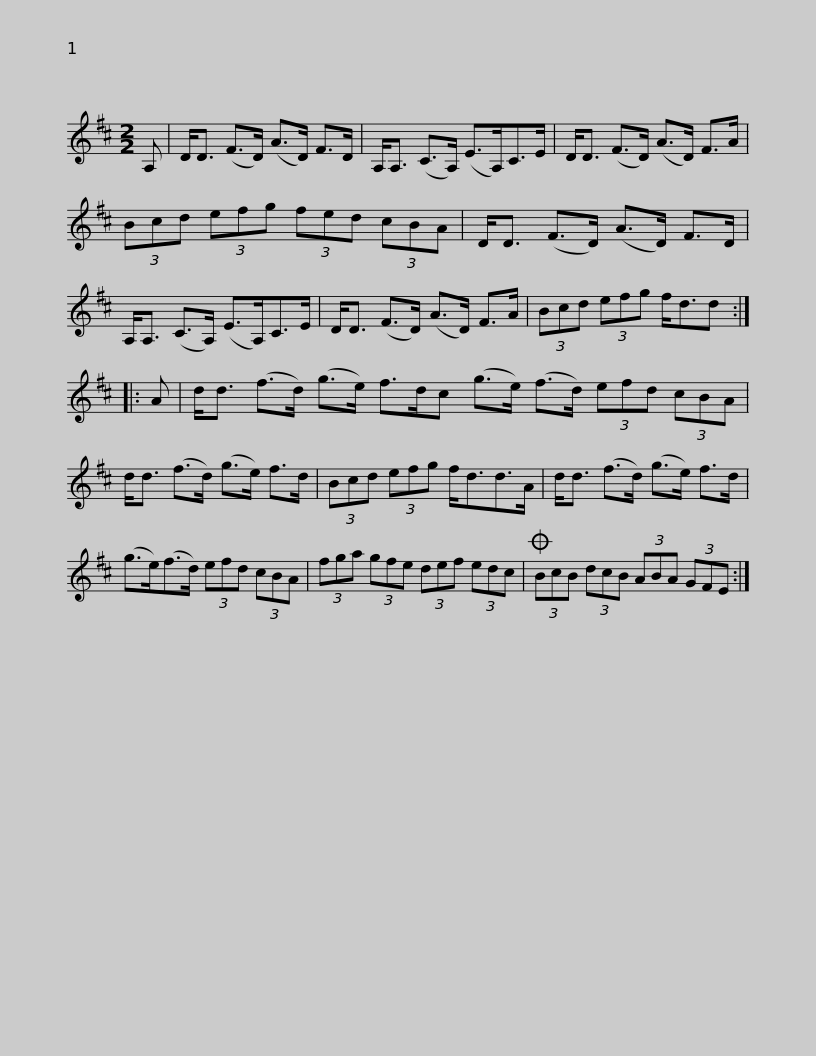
X:1
L:1/8
M:2/2
I:linebreak $
K:D
V:1 treble
V:1
 A, | D<D (F>D) (A>D) F>D | A,<A, (C>A,) (E>A,)C>E | D<D (F>D) (A>D) F>A | (3Bcd (3efg (3fed (3cBA |$ %5
 D<D (F>D) (A>D) F>D | A,<A, (C>A,) (E>A,)C>E | D<D (F>D) (A>D) F>A | (3Bcd (3efg f<dd :: A |$ %10
 d<d (f>d) (g>e) f>dc (g>e) (f>d) (3efd (3cBA | d<d (f>d) (g>e) f>d | (3Bcd (3efg f<dd>A |$ d<d (f>d) (g>e) f>d | (g>e)(f>d) (3efd (3cBA | %15
 (3fga (3gfe (3def (3edc |O (3BcB (3dcB (3ABA (3GFE :| %17
